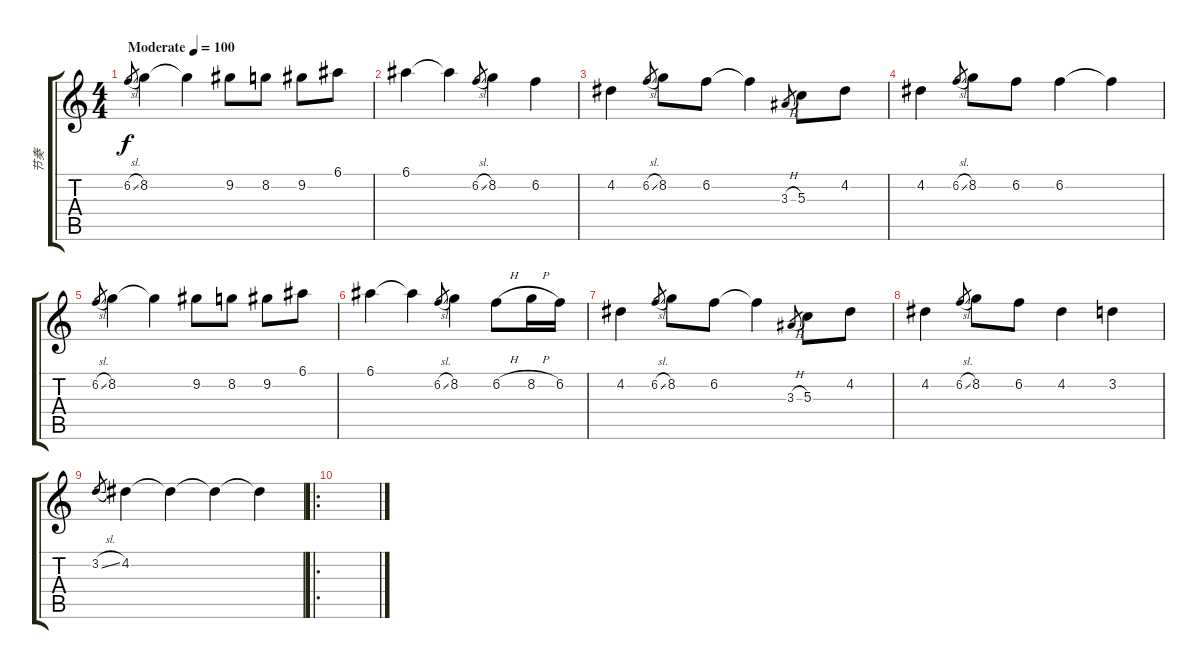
\track ("节奏" "节奏") {instrument overdrivenguitar}
\staff {score tabs}
\tuning (E4 B3 G3 D3 A2 E2) {hide}
\ts (4 4)
\tempo (100 "Moderate")
\clef g2
\ks c
6.2{sl}.8{gr dy f instrument overdrivenguitar} 8.2.4{txt ""} 8.2{t}.4 9.2.8 8.2.8 9.2.8 6.1.8 |
6.1.4 6.1{t}.4 6.2{sl}.8{gr} 8.2.4 6.2.4 |
4.2.4 6.2{sl}.8{gr} 8.2.8 6.2.8 6.2{t}.4 3.3{h}.8{gr} 5.3.8 4.2.8 |
4.2.4 6.2{sl}.8{gr} 8.2.8 6.2.8 6.2.4 6.2{t}.4 |
6.2{sl}.8{gr} 8.2.4 8.2{t}.4 9.2.8 8.2.8 9.2.8 6.1.8 |
6.1.4 6.1{t}.4 6.2{sl}.8{gr} 8.2.4 6.2{h}.8 8.2{h}.16 6.2.16 |
4.2.4 6.2{sl}.8{gr} 8.2.8 6.2.8 6.2{t}.4 3.3{h}.8{gr} 5.3.8 4.2.8 |
4.2.4 6.2{sl}.8{gr} 8.2.8 6.2.8 4.2.4 3.2.4 |
3.2{sl}.8{gr} 4.2.4 4.2{t}.4 4.2{t}.4 4.2{t}.4 |
\ro
